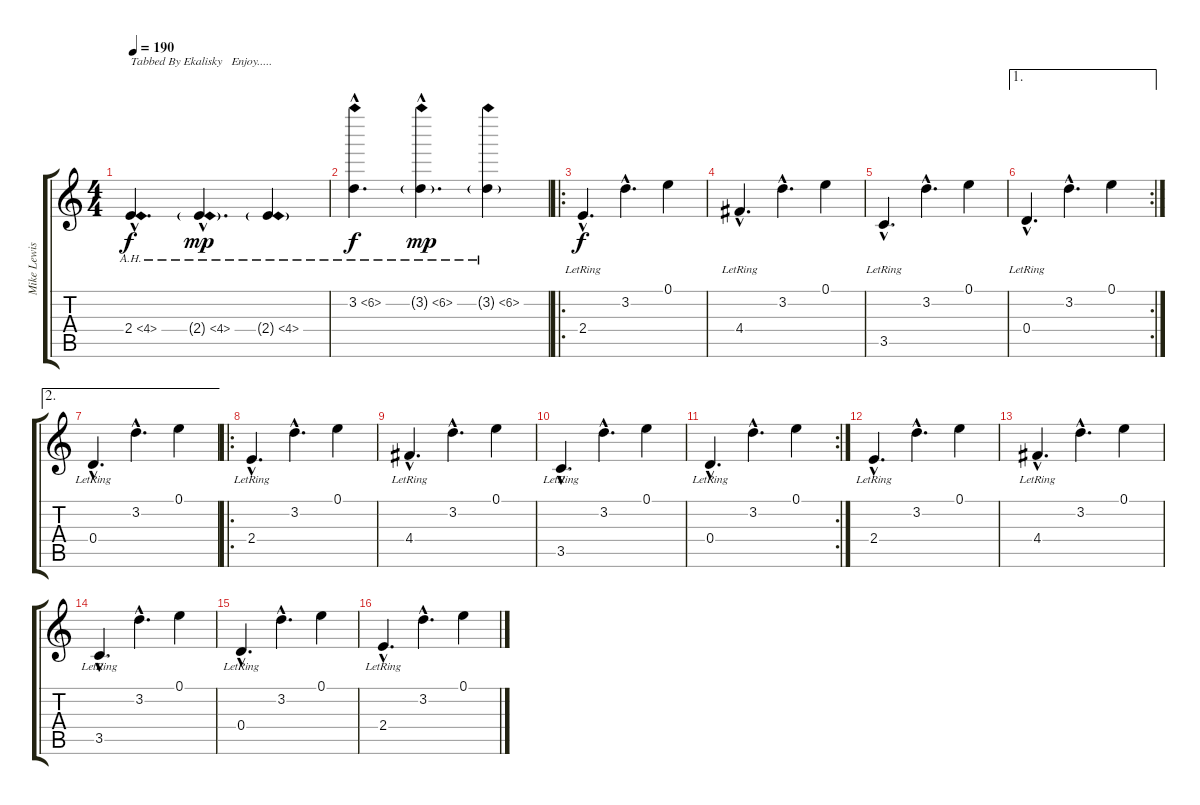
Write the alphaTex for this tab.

\track ("Mike Lewis" "Mike Lewis") {instrument electricguitarclean}
\staff {score tabs}
\tuning (E4 B3 G3 D3 A2 E2) {hide}
\ts (4 4)
\tempo 190
\clef g2
\ks c
2.4{ah 2 hac}.4{d txt "Tabbed By Ekalisky   Enjoy....." dy f instrument electricguitarclean} 2.4{ah 2 g hac}.4{d dy mp} 2.4{ah 2 g}.4{volume 10} |
3.2{ah 3 hac}.4{d dy f volume 16} 3.2{ah 3 g hac}.4{d dy mp} 3.2{ah 3 g}.4{volume 10} |
\ro
2.4{hac lr}.4{d dy f volume 16} 3.2{hac}.4{d} 0.1.4 |
4.4{hac lr}.4{d} 3.2{hac}.4{d} 0.1.4 |
3.5{hac lr}.4{d} 3.2{hac}.4{d} 0.1.4 |
\ae 1
\rc 2
0.4{hac lr}.4{d} 3.2{hac}.4{d} 0.1.4 |
\ae 2
0.4{hac lr}.4{d} 3.2{hac}.4{d} 0.1.4 |
\ro
2.4{hac lr}.4{d volume 16} 3.2{hac}.4{d} 0.1.4 |
4.4{hac lr}.4{d} 3.2{hac}.4{d} 0.1.4 |
3.5{hac lr}.4{d} 3.2{hac}.4{d} 0.1.4 |
\rc 2
0.4{hac lr}.4{d} 3.2{hac}.4{d} 0.1.4 |
2.4{hac lr}.4{d volume 16} 3.2{hac}.4{d} 0.1.4 |
4.4{hac lr}.4{d} 3.2{hac}.4{d} 0.1.4 |
3.5{hac lr}.4{d} 3.2{hac}.4{d} 0.1.4 |
0.4{hac lr}.4{d} 3.2{hac}.4{d} 0.1.4 |
2.4{hac lr}.4{d volume 16} 3.2{hac}.4{d} 0.1.4
